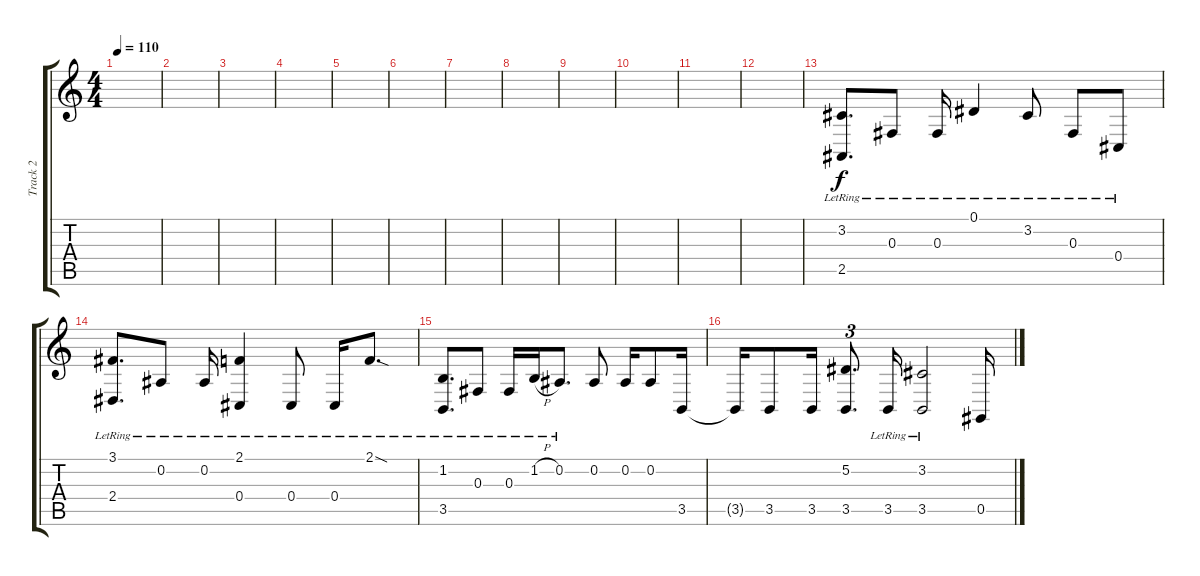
\track ("Track 2" "Track 2") {instrument acousticgrandpiano}
\staff {score tabs}
\tuning (Eb4 Bb3 Gb3 Db3 Ab2 Eb2) {hide}
\ts (4 4)
\tempo 110
\clef g2
\ks c
|
|
|
|
|
|
|
|
|
|
|
|
(3.2{lr} 2.5{lr}).8{d} 0.3{lr}.8 0.3{lr}.16 0.1{lr}.4 3.2{lr}.8 0.3{lr}.8 0.4{lr}.8 |
(3.1{lr} 2.4{lr}).8{d} 0.2{lr}.8 0.2{lr}.16 (2.1{lr} 0.4{lr}).4 0.4{lr}.8 0.4{lr}.16 2.1{sod lr}.8{d} |
(1.2{lr} 3.5{lr}).8{d} 0.3{lr}.8 0.3{lr}.16 1.2{h lr}.16 0.2{lr}.8{d} 0.2.8 0.2.16 0.2.8 3.5.16 |
3.5{t}.16 3.5.8 3.5.16 (5.2 3.5).8{d tu (3 2)} 3.5{lr}.16 (3.2{lr} 3.5).2 0.5.16
